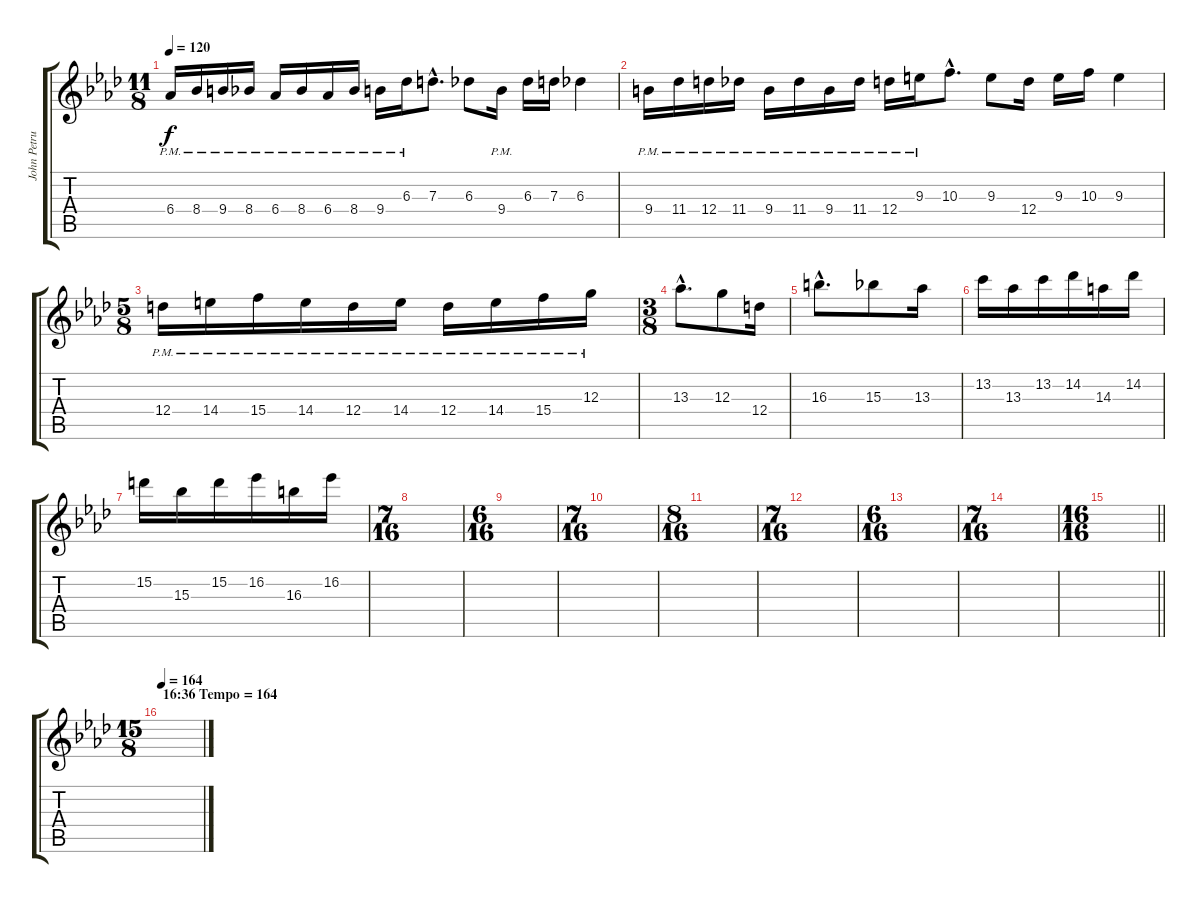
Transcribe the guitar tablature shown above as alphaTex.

\track ("John Petrucci - Guitar 2 w/dist." "John Petru") {instrument distortionguitar}
\staff {score tabs}
\tuning (E4 B3 G3 D3 A2 E2) {hide}
\ts (11 8)
\tempo 120
\clef g2
\ks ab
6.4{pm}.16{dy f volume 16 balance 14} 8.4{pm}.16 9.4{pm}.16 8.4{pm}.16 6.4{pm}.16 8.4{pm}.16 6.4{pm}.16 8.4{pm}.16 9.4{pm}.16 6.3{pm}.16 7.3{hac}.8{d} 6.3.8 9.4{pm}.16 6.3.16 7.3.16 6.3.4 |
9.4{pm}.16 11.4{pm}.16 12.4{pm}.16 11.4{pm}.16 9.4{pm}.16 11.4{pm}.16 9.4{pm}.16 11.4{pm}.16 12.4{pm}.16 9.3{pm}.16 10.3{hac}.8{d} 9.3.8 12.4.16 9.3.16 10.3.16 9.3.4 |
\ts (5 8)
12.4{pm}.16 14.4{pm}.16 15.4{pm}.16 14.4{pm}.16 12.4{pm}.16 14.4{pm}.16 12.4{pm}.16 14.4{pm}.16 15.4{pm}.16 12.3{pm}.16 |
\ts (3 8)
13.3{hac}.8{d} 12.3.8 12.4.16 |
16.3{hac}.8{d} 15.3.8 13.3.16 |
13.2.16 13.3.16 13.2.16 14.2.16 14.3.16 14.2.16 |
15.2.16 15.3.16 15.2.16 16.2.16 16.3.16 16.2.16 |
\ts (7 16)
|
\ts (6 16)
|
\ts (7 16)
|
\ts (8 16)
|
\ts (7 16)
|
\ts (6 16)
|
\ts (7 16)
|
\ts (16 16)
\barLineRight lightlight
|
\ts (15 8)
\section ("" "16:36 Tempo = 164")
\tempo 164
